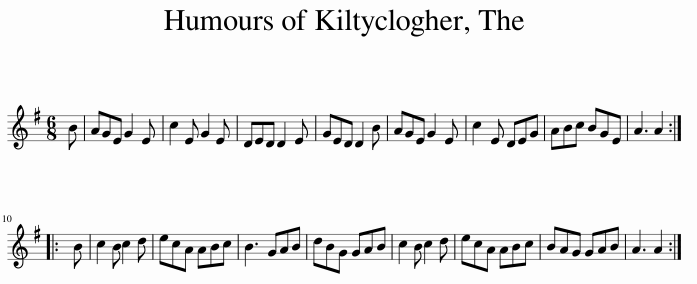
X:1
L:1/8
M:6/8
I:linebreak $
K:G
V:1 treble
V:1
 B | AGE G2 E | c2 E G2 E | DED D2 E | GED D2 B | %5
 AGE G2 E | c2 E DEG | ABc BGE | A3 A2 ::$ B | %10
 c2 B c2 d | ecA ABc | B3 GAB | dBG GAB | c2 B c2 d | %15
 ecA ABc | BAG GAB | A3 A2 :| %18
